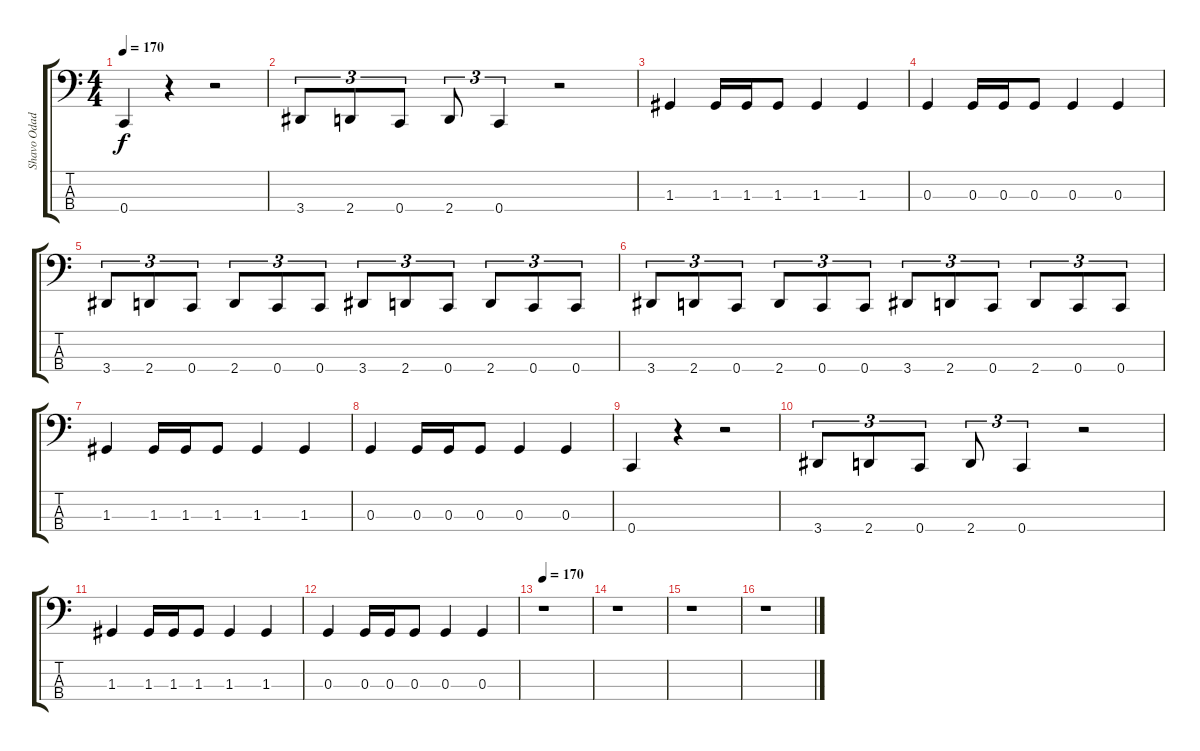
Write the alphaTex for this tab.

\track ("Shavo Odadjian" "Shavo Odad") {instrument electricbassfinger}
\staff {score tabs}
\tuning (F2 C2 G1 C1) {hide}
\ts (4 4)
\tempo 170
\clef f4
\ks c
0.4.4{dy f} r.4 r.2 |
3.4.8{tu (3 2)} 2.4.8{tu (3 2)} 0.4.8{tu (3 2)} 2.4.8{tu (3 2)} 0.4.4{tu (3 2)} r.2 |
1.3.4 1.3.16 1.3.16 1.3.8 1.3.4 1.3.4 |
0.3.4 0.3.16 0.3.16 0.3.8 0.3.4 0.3.4 |
3.4.8{tu (3 2)} 2.4.8{tu (3 2)} 0.4.8{tu (3 2)} 2.4.8{tu (3 2)} 0.4.8{tu (3 2)} 0.4.8{tu (3 2)} 3.4.8{tu (3 2)} 2.4.8{tu (3 2)} 0.4.8{tu (3 2)} 2.4.8{tu (3 2)} 0.4.8{tu (3 2)} 0.4.8{tu (3 2)} |
3.4.8{tu (3 2)} 2.4.8{tu (3 2)} 0.4.8{tu (3 2)} 2.4.8{tu (3 2)} 0.4.8{tu (3 2)} 0.4.8{tu (3 2)} 3.4.8{tu (3 2)} 2.4.8{tu (3 2)} 0.4.8{tu (3 2)} 2.4.8{tu (3 2)} 0.4.8{tu (3 2)} 0.4.8{tu (3 2)} |
1.3.4 1.3.16 1.3.16 1.3.8 1.3.4 1.3.4 |
0.3.4 0.3.16 0.3.16 0.3.8 0.3.4 0.3.4 |
0.4.4 r.4 r.2 |
3.4.8{tu (3 2)} 2.4.8{tu (3 2)} 0.4.8{tu (3 2)} 2.4.8{tu (3 2)} 0.4.4{tu (3 2)} r.2 |
1.3.4 1.3.16 1.3.16 1.3.8 1.3.4 1.3.4 |
0.3.4 0.3.16 0.3.16 0.3.8 0.3.4 0.3.4 |
\tempo 170
r.1 |
r.1 |
r.1 |
r.1
